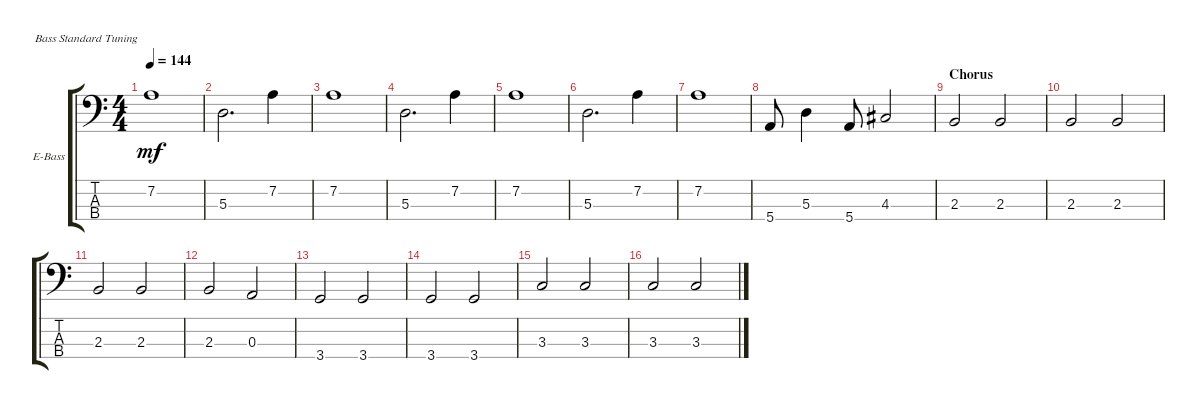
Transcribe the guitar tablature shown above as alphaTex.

\bracketExtendMode groupsimilarinstruments
\firstSystemTrackNameOrientation horizontal
\otherSystemsTrackNameOrientation horizontal
\track ("Bass (Waters)" "E-Bass") {multiBarRest instrument electricbassfinger}
\staff {score tabs}
\tuning (G2 D2 A1 E1)
\ts (4 4)
\tempo 144
\clef f4
\ks c
7.2.1{dy mf} |
5.3.2{d} 7.2.4 |
7.2.1 |
5.3.2{d} 7.2.4 |
7.2.1 |
5.3.2{d} 7.2.4 |
7.2.1 |
5.4.8 5.3.4 5.4.8 4.3.2 |
\section ("" "Chorus")
2.3.2 2.3.2 |
2.3.2 2.3.2 |
2.3.2 2.3.2 |
2.3.2 0.3.2 |
3.4.2 3.4.2 |
3.4.2 3.4.2 |
3.3.2 3.3.2 |
3.3.2 3.3.2
